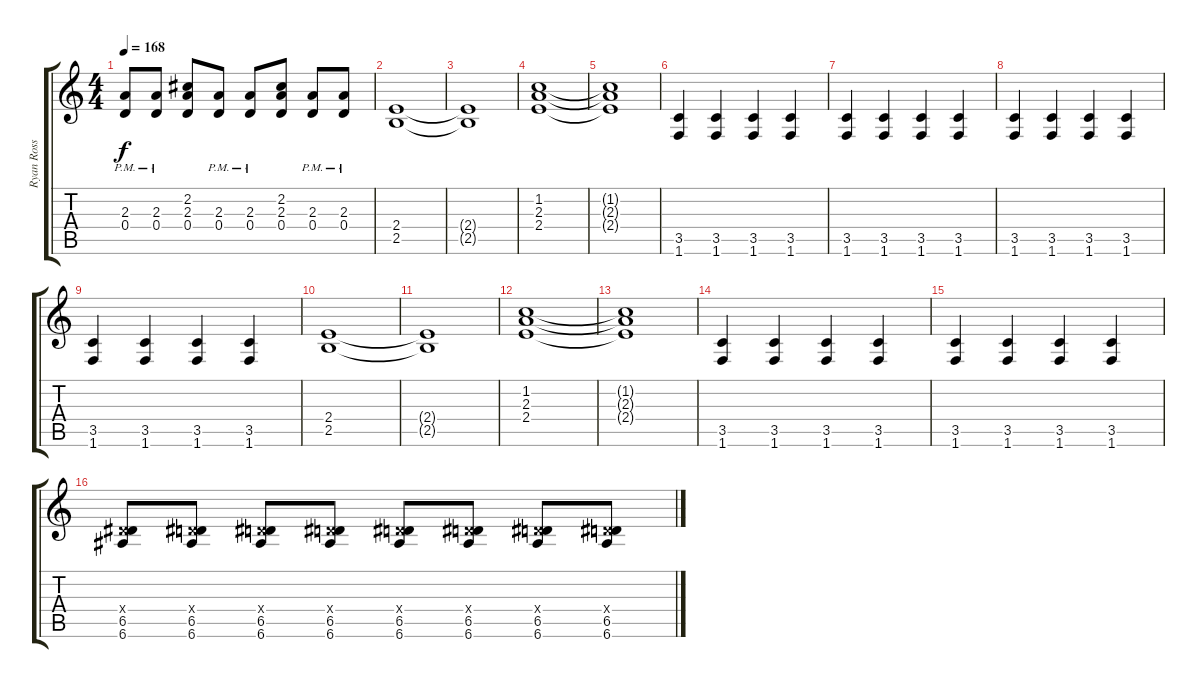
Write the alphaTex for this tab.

\track ("Ryan Ross" "Ryan Ross") {instrument overdrivenguitar}
\staff {score tabs}
\tuning (E4 B3 G3 D3 A2 E2) {hide}
\ts (4 4)
\tempo 168
\clef g2
\ks c
(2.3 0.4{pm}).8{dy f} (2.3 0.4{pm}).8 (2.2 2.3 0.4).8 (2.3 0.4{pm}).8 (2.3 0.4{pm}).8 (2.2 2.3 0.4).8 (2.3 0.4{pm}).8 (2.3 0.4{pm}).8 |
(2.4 2.5).1 |
(2.4{t} 2.5{t}).1 |
(1.2 2.3 2.4).1 |
(1.2{t} 2.3{t} 2.4{t}).1 |
(3.5 1.6).4{instrument overdrivenguitar} (3.5 1.6).4 (3.5 1.6).4 (3.5 1.6).4 |
(3.5 1.6).4 (3.5 1.6).4 (3.5 1.6).4 (3.5 1.6).4 |
(3.5 1.6).4 (3.5 1.6).4 (3.5 1.6).4 (3.5 1.6).4 |
(3.5 1.6).4 (3.5 1.6).4 (3.5 1.6).4 (3.5 1.6).4 |
(2.4 2.5).1{instrument distortionguitar} |
(2.4{t} 2.5{t}).1 |
(1.2 2.3 2.4).1 |
(1.2{t} 2.3{t} 2.4{t}).1 |
(3.5 1.6).4{instrument overdrivenguitar} (3.5 1.6).4 (3.5 1.6).4 (3.5 1.6).4 |
(3.5 1.6).4 (3.5 1.6).4 (3.5 1.6).4 (3.5 1.6).4 |
(0.4{x} 6.5 6.6).8 (0.4{x} 6.5 6.6).8 (0.4{x} 6.5 6.6).8 (0.4{x} 6.5 6.6).8 (0.4{x} 6.5 6.6).8 (0.4{x} 6.5 6.6).8 (0.4{x} 6.5 6.6).8 (0.4{x} 6.5 6.6).8
